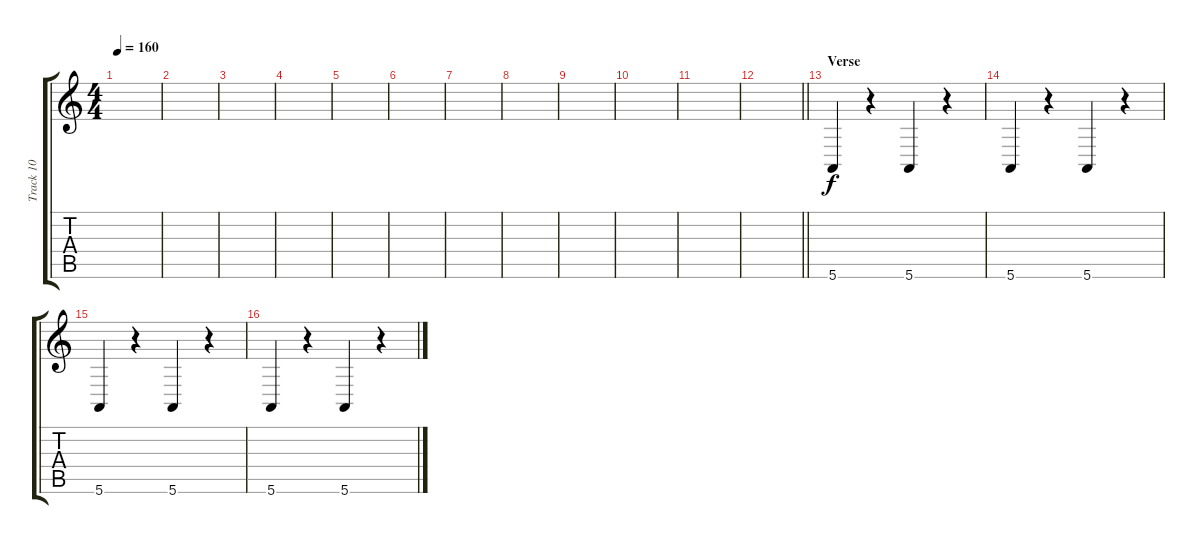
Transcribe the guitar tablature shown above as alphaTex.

\track ("Track 10" "Track 10") {instrument choiraahs}
\staff {score tabs}
\tuning (E4 B3 G3 D3 A2 E2) {hide}
\ts (4 4)
\tempo 160
\clef g2
\ks c
|
|
|
|
|
|
|
|
|
|
|
\barLineRight lightlight
|
\section ("" "Verse")
5.6.4 r.4 5.6.4 r.4 |
5.6.4 r.4 5.6.4 r.4 |
5.6.4 r.4 5.6.4 r.4 |
5.6.4 r.4 5.6.4 r.4
